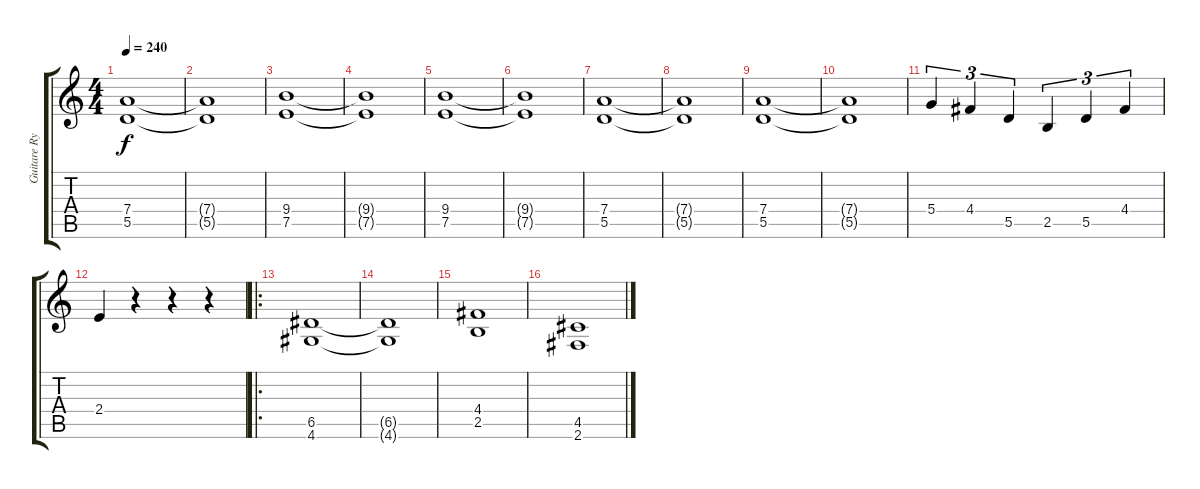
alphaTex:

\track ("Guitare Rythme" "Guitare Ry") {instrument overdrivenguitar}
\staff {score tabs}
\tuning (E4 B3 G3 D3 A2 E2) {hide}
\ts (4 4)
\tempo 240
\clef g2
\ks c
(7.4 5.5).1{dy f} |
(7.4{t} 5.5{t}).1 |
(9.4 7.5).1 |
(9.4{t} 7.5{t}).1 |
(9.4 7.5).1 |
(9.4{t} 7.5{t}).1 |
(7.4 5.5).1 |
(7.4{t} 5.5{t}).1 |
(7.4 5.5).1 |
(7.4{t} 5.5{t}).1 |
5.4.4{tu (3 2)} 4.4.4{tu (3 2)} 5.5.4{tu (3 2)} 2.5.4{tu (3 2)} 5.5.4{tu (3 2)} 4.4.4{tu (3 2)} |
2.4.4 r.4 r.4 r.4 |
\ro
(6.5 4.6).1 |
(6.5{t} 4.6{t}).1 |
(4.4 2.5).1 |
(4.5 2.6).1
